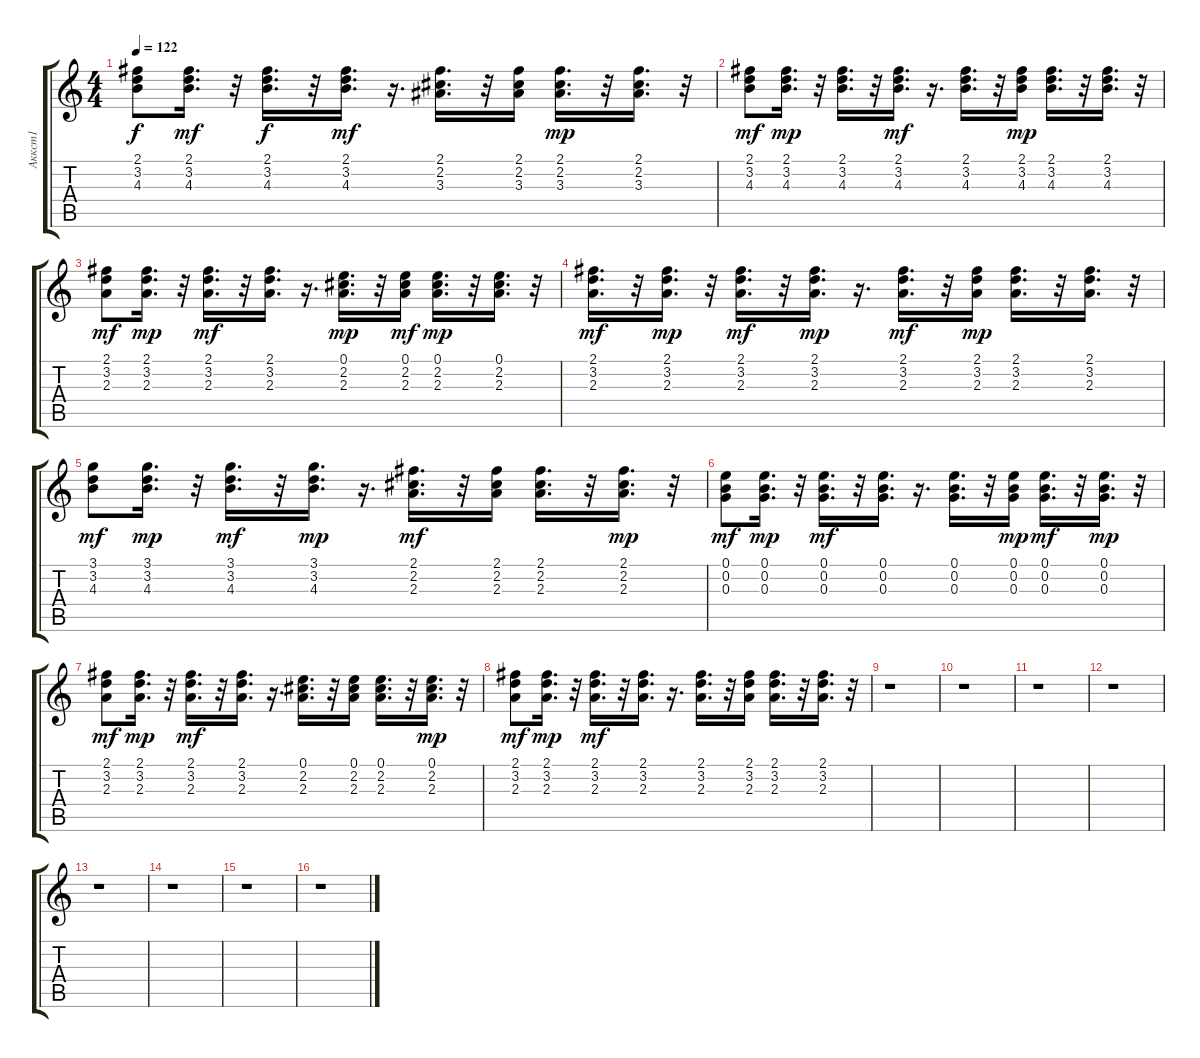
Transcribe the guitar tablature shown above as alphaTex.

\track ("Аккст1" "Аккст1") {instrument acousticguitarsteel}
\staff {score tabs}
\tuning (E4 B3 G3 D3 A2 E2) {hide}
\ts (4 4)
\tempo 122
\clef g2
\ks c
(2.1 3.2 4.3).8{dy f} (2.1 3.2 4.3).16{d dy mf} r.32 (2.1 3.2 4.3).16{d dy f} r.32 (2.1 3.2 4.3).16{d dy mf} r.16{d} (2.1 2.2 3.3).16{d} r.32 (2.1 2.2 3.3).16 (2.1 2.2 3.3).16{d dy mp} r.32 (2.1 2.2 3.3).16{d} r.32 |
(2.1 3.2 4.3).8{dy mf} (2.1 3.2 4.3).16{d dy mp} r.32 (2.1 3.2 4.3).16{d} r.32 (2.1 3.2 4.3).16{d dy mf} r.16{d} (2.1 3.2 4.3).16{d} r.32 (2.1 3.2 4.3).16{dy mp} (2.1 3.2 4.3).16{d} r.32 (2.1 3.2 4.3).16{d} r.32 |
(2.1 3.2 2.3).8{dy mf} (2.1 3.2 2.3).16{d dy mp} r.32 (2.1 3.2 2.3).16{d dy mf} r.32 (2.1 3.2 2.3).16{d} r.16{d} (0.1 2.2 2.3).16{d dy mp} r.32 (0.1 2.2 2.3).16{dy mf} (0.1 2.2 2.3).16{d dy mp} r.32 (0.1 2.2 2.3).16{d} r.32 |
(2.1 3.2 2.3).16{d dy mf} r.32 (2.1 3.2 2.3).16{d dy mp} r.32 (2.1 3.2 2.3).16{d dy mf} r.32 (2.1 3.2 2.3).16{d dy mp} r.16{d} (2.1 3.2 2.3).16{d dy mf} r.32 (2.1 3.2 2.3).16{dy mp} (2.1 3.2 2.3).16{d} r.32 (2.1 3.2 2.3).16{d} r.32 |
(3.1 3.2 4.3).8{dy mf} (3.1 3.2 4.3).16{d dy mp} r.32 (3.1 3.2 4.3).16{d dy mf} r.32 (3.1 3.2 4.3).16{d dy mp} r.16{d} (2.1 2.2 2.3).16{d dy mf} r.32 (2.1 2.2 2.3).16 (2.1 2.2 2.3).16{d} r.32 (2.1 2.2 2.3).16{d dy mp} r.32 |
(0.1 0.2 0.3).8{dy mf} (0.1 0.2 0.3).16{d dy mp} r.32 (0.1 0.2 0.3).16{d dy mf} r.32 (0.1 0.2 0.3).16{d} r.16{d} (0.1 0.2 0.3).16{d} r.32 (0.1 0.2 0.3).16{dy mp} (0.1 0.2 0.3).16{d dy mf} r.32 (0.1 0.2 0.3).16{d dy mp} r.32 |
(2.1 3.2 2.3).8{dy mf} (2.1 3.2 2.3).16{d dy mp} r.32 (2.1 3.2 2.3).16{d dy mf} r.32 (2.1 3.2 2.3).16{d} r.16{d} (0.1 2.2 2.3).16{d} r.32 (0.1 2.2 2.3).16 (0.1 2.2 2.3).16{d} r.32 (0.1 2.2 2.3).16{d dy mp} r.32 |
(2.1 3.2 2.3).8{dy mf} (2.1 3.2 2.3).16{d dy mp} r.32 (2.1 3.2 2.3).16{d dy mf} r.32 (2.1 3.2 2.3).16{d} r.16{d} (2.1 3.2 2.3).16{d} r.32 (2.1 3.2 2.3).16 (2.1 3.2 2.3).16{d} r.32 (2.1 3.2 2.3).16{d} r.32 |
r.1 |
r.1 |
r.1 |
r.1 |
r.1 |
r.1 |
r.1 |
r.1
